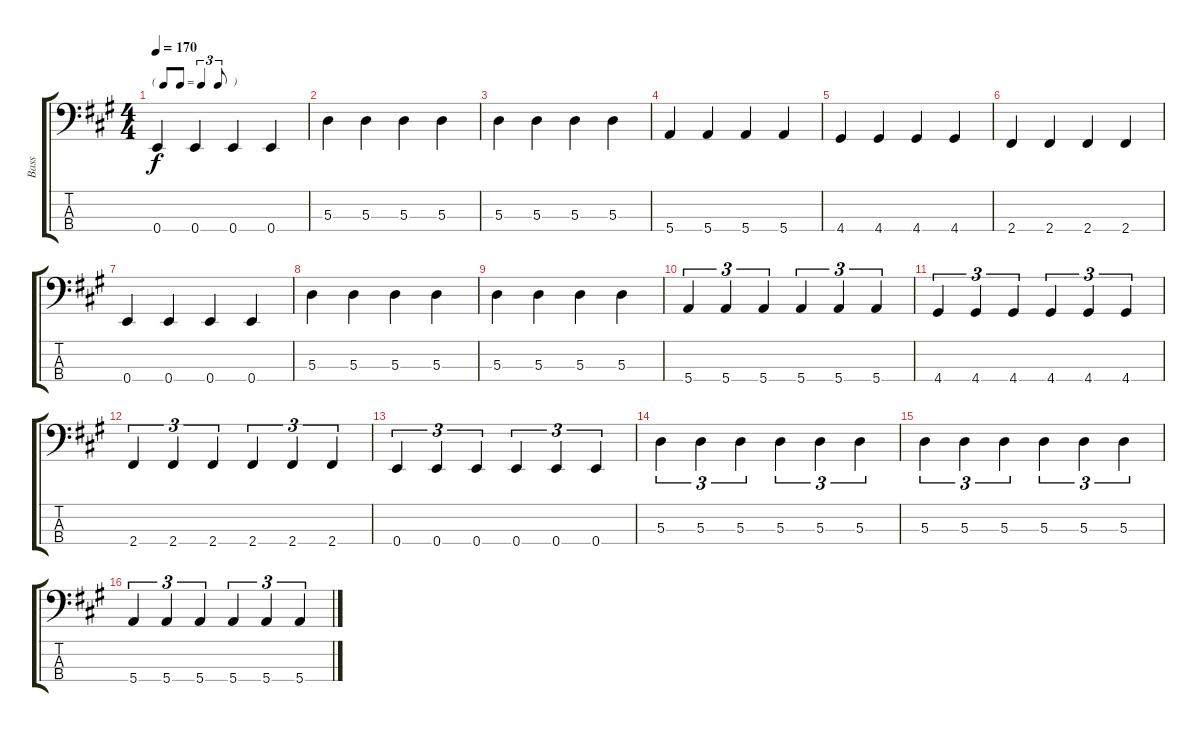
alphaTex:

\track ("Bass" "Bass") {instrument electricbassfinger}
\staff {score tabs}
\tuning (G2 D2 A1 E1) {hide}
\ts (4 4)
\tf triplet8th
\tempo 170
\clef f4
\ks a
0.4.4{dy f} 0.4.4 0.4.4 0.4.4 |
5.3.4 5.3.4 5.3.4 5.3.4 |
5.3.4 5.3.4 5.3.4 5.3.4 |
5.4.4 5.4.4 5.4.4 5.4.4 |
4.4.4 4.4.4 4.4.4 4.4.4 |
2.4.4 2.4.4 2.4.4 2.4.4 |
0.4.4 0.4.4 0.4.4 0.4.4 |
5.3.4 5.3.4 5.3.4 5.3.4 |
5.3.4 5.3.4 5.3.4 5.3.4 |
5.4.4{tu (3 2)} 5.4.4{tu (3 2)} 5.4.4{tu (3 2)} 5.4.4{tu (3 2)} 5.4.4{tu (3 2)} 5.4.4{tu (3 2)} |
4.4.4{tu (3 2)} 4.4.4{tu (3 2)} 4.4.4{tu (3 2)} 4.4.4{tu (3 2)} 4.4.4{tu (3 2)} 4.4.4{tu (3 2)} |
2.4.4{tu (3 2)} 2.4.4{tu (3 2)} 2.4.4{tu (3 2)} 2.4.4{tu (3 2)} 2.4.4{tu (3 2)} 2.4.4{tu (3 2)} |
0.4.4{tu (3 2)} 0.4.4{tu (3 2)} 0.4.4{tu (3 2)} 0.4.4{tu (3 2)} 0.4.4{tu (3 2)} 0.4.4{tu (3 2)} |
5.3.4{tu (3 2)} 5.3.4{tu (3 2)} 5.3.4{tu (3 2)} 5.3.4{tu (3 2)} 5.3.4{tu (3 2)} 5.3.4{tu (3 2)} |
5.3.4{tu (3 2)} 5.3.4{tu (3 2)} 5.3.4{tu (3 2)} 5.3.4{tu (3 2)} 5.3.4{tu (3 2)} 5.3.4{tu (3 2)} |
5.4.4{tu (3 2)} 5.4.4{tu (3 2)} 5.4.4{tu (3 2)} 5.4.4{tu (3 2)} 5.4.4{tu (3 2)} 5.4.4{tu (3 2)}
